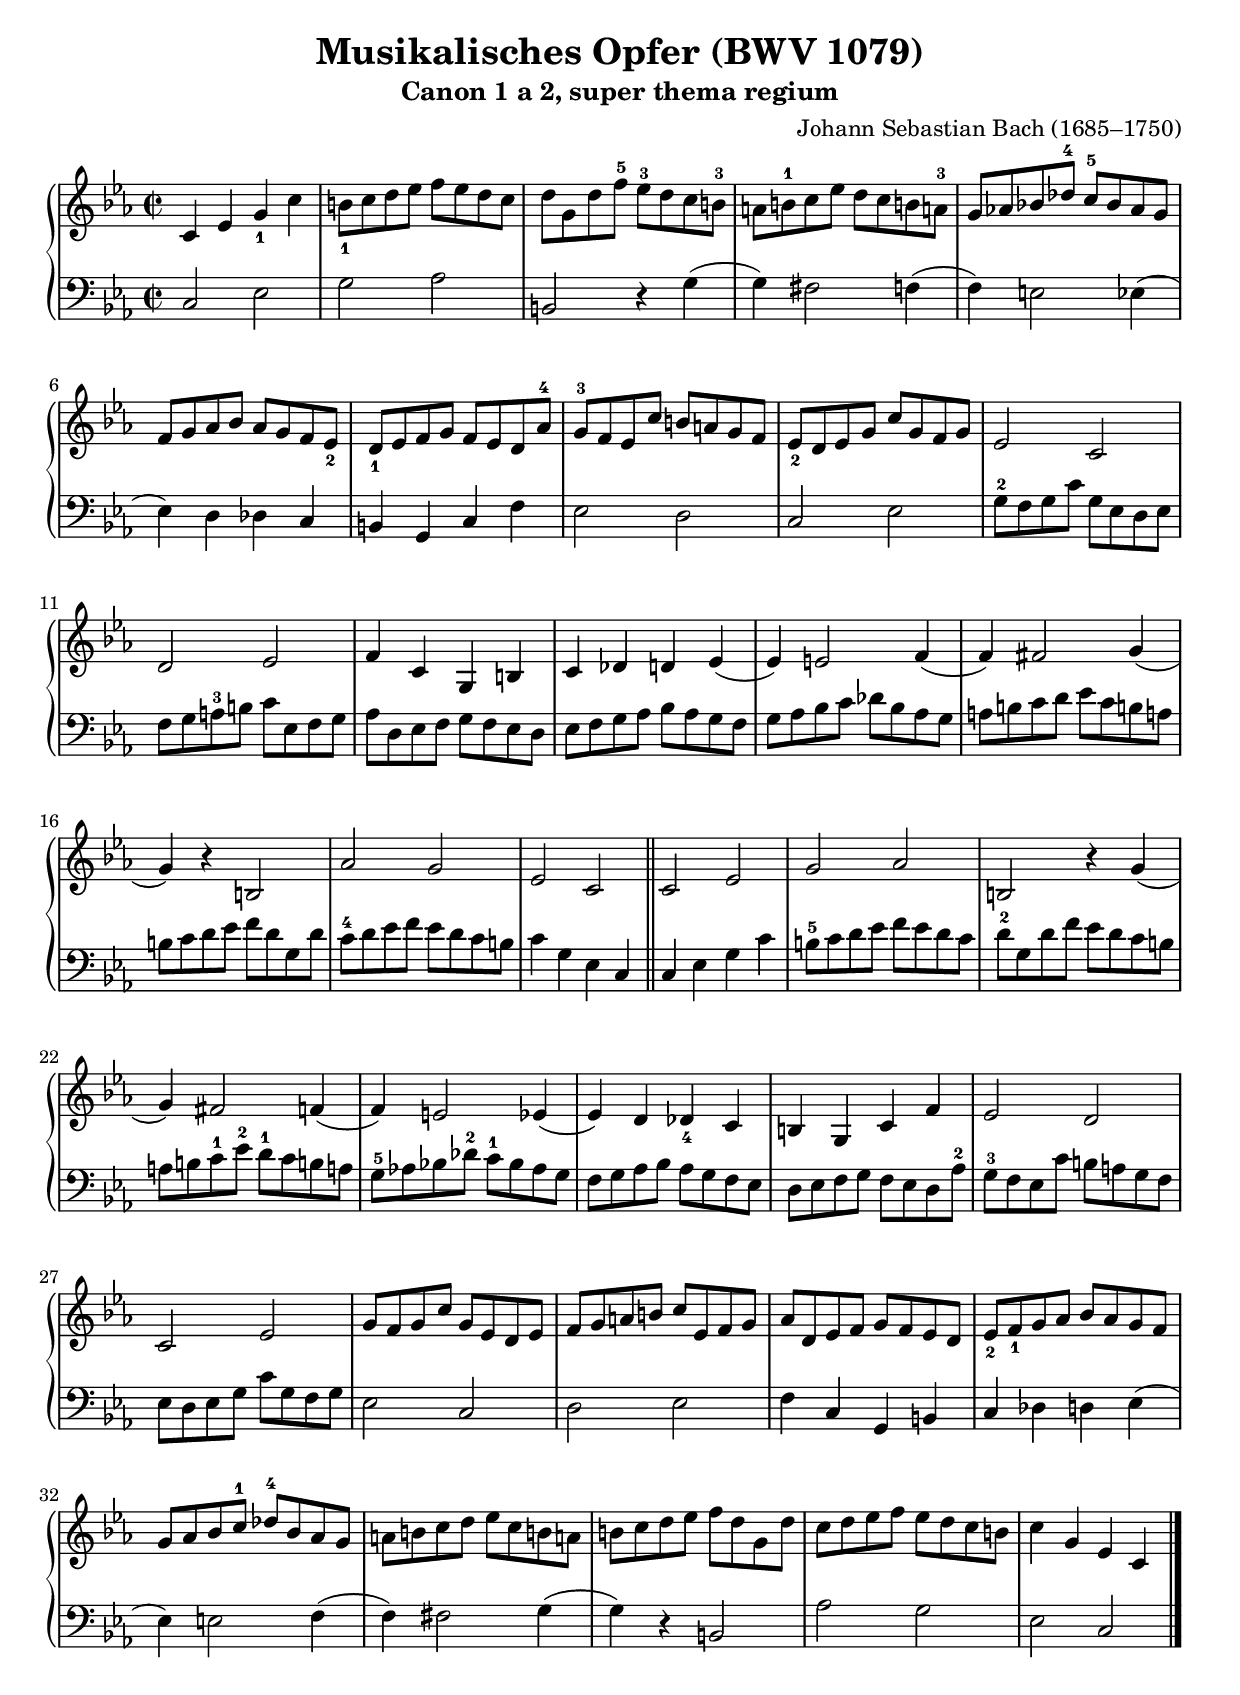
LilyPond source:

% J. S. Bach's Crab Canon from The Musical Offering
% http://en.wikipedia.org/wiki/The_Musical_Offering

% Played by Pierre Hantaï in Spotify:
% http://open.spotify.com/track/3XUKWj9TItJv0xLoZutPJI

\version "2.16.0"
\include "suomi.ly"

global = {
%  \numericTimeSignature
  \time 2/2
%  \autoBeamOff
   \key c \minor
   \set Staff.midiInstrument = #"harpsichord"
}

\header {
    title = "Musikalisches Opfer (BWV 1079)"
    subtitle = "Canon 1 a 2, super thema regium"
    composer = "Johann Sebastian Bach (1685–1750)"
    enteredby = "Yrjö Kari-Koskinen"
%    tagline = "foo"
}

\paper {
    indent = 0.0
}

thema-right = {
    c2 es | g as | h, r4 g'4( |
    g) fis2 f4( | f) e2 es4( |
    es) d des_4 c | h g c f |
    es2 d | c es |

    g8 f g c g es d es |
    f g a h c es, f g |
    as d, es f g f es d |
    es_2 f_1 g as b as g f |
    g as b c^1 des^4 b as g |
    a h c d es c h! a! |
    h c d es f d g, d' |
    c d es f es d c h |
    c4 g es c
}

themareverse-right = {
  c4 es g_1 c |
  h8_1 c d es f es d c |
  d g, d' f^5 es^3 d c h^3 |
  a h^1 c es d c h! a!^3 |
  g as! b! des^4 c^5 b as g |
  f g as b as g f es_2 |
  d_1 es f g f es d as'^4 |
  g^3 f es c' h a g f |
  es_2 d es g c g f g |

  es2 c |
  d es |
  f4 c g h |
  c des d es( |
  es) e2 f4( |
  f) fis2 g4( |
  g) r h,2 |
  as' g |
  es c |
}

thema-left = {
    c2 es | g as | h, r4 g'4( |
    g) fis2 f4( | f) e2 es4( |
    es) d des c | h g c f |
    es2 d | c es |

    g8^2 f g c g es d es |
    f g a^3 h c es, f g |
    as d, es f g f es d |
    es f g as b as g f |
    g as b c des b as g |
    a h c d es c h! a! |
    h c d es f d g, d' |
    c^4 d es f es d c h |
    c4 g es c
}

themareverse-left = {
  c4 es g c |
  h8^5 c d es f es d c |
  d^2 g, d' f es d c h |
  a h c^1 es^2 d^1 c h! a! |
  g^5 as! b! des^2 c^1 b as g |
  f g as b as g f es |
  d es f g f es d as'^2 |
  g^3 f es c' h a g f |
  es d es g c g f g |

  es2 c |
  d es |
  f4 c g h |
  c des d es( |
  es) e2 f4( |
  f) fis2 g4( |
  g) r h,2 |
  as' g |
  es c |
}


lowerOne = \relative c {
    \thema-left
    \bar "||"
    \themareverse-left
    \bar "|."
}

upperOne = \relative c' {
    \themareverse-right
    \thema-right
}

\score {
  \new GrandStaff <<
    \new Staff <<
      \new Voice = upper {
        \global
	\upperOne
      }
    >>
    \new Staff <<
      \new Voice = lower {
        \global
	\clef bass
	\lowerOne
      }
    >>
  >>

  \midi {
    \tempo 2 = 60
  }

  \layout { }

}
